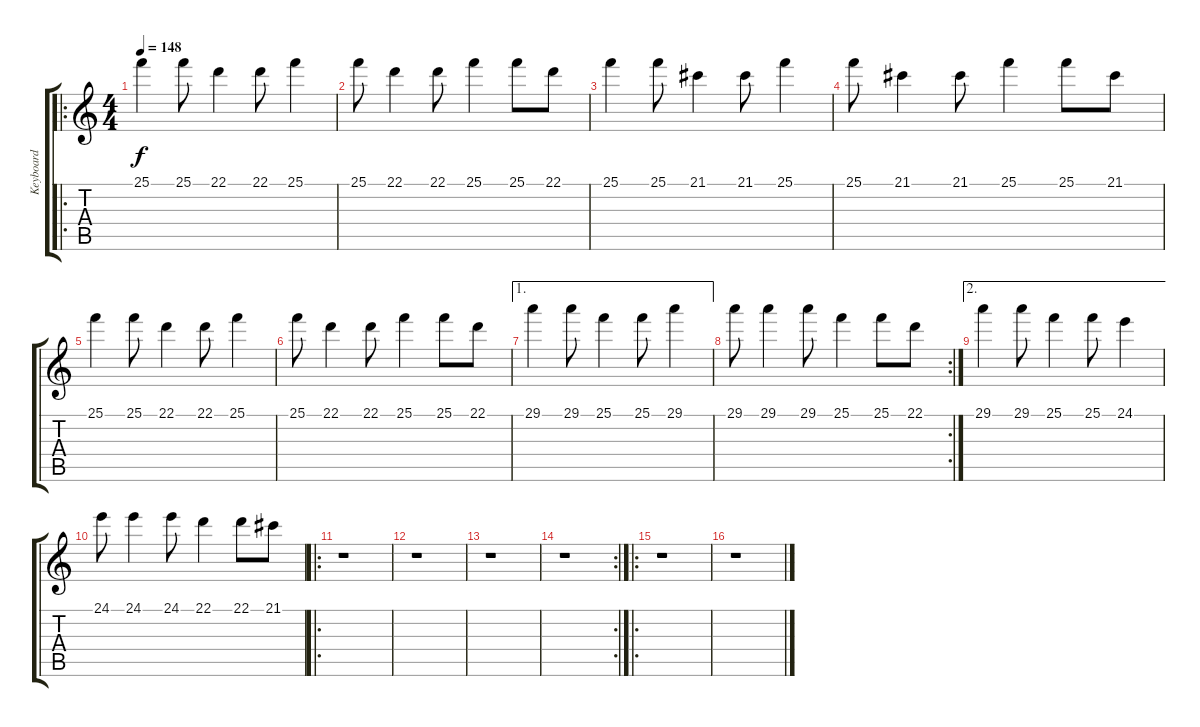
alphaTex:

\track ("Keyboard" "Keyboard") {instrument stringensemble1}
\staff {score tabs}
\tuning (E4 B3 G3 D3 A2 E2) {hide}
\ro
\ts (4 4)
\tempo 148
\clef g2
\ks c
25.1.4{dy f} 25.1.8 22.1.4 22.1.8 25.1.4 |
25.1.8 22.1.4 22.1.8 25.1.4 25.1.8 22.1.8 |
25.1.4 25.1.8 21.1.4 21.1.8 25.1.4 |
25.1.8 21.1.4 21.1.8 25.1.4 25.1.8 21.1.8 |
25.1.4 25.1.8 22.1.4 22.1.8 25.1.4 |
25.1.8 22.1.4 22.1.8 25.1.4 25.1.8 22.1.8 |
\ae 1
29.1.4 29.1.8 25.1.4 25.1.8 29.1.4 |
\rc 2
29.1.8 29.1.4 29.1.8 25.1.4 25.1.8 22.1.8 |
\ae 2
29.1.4 29.1.8 25.1.4 25.1.8 24.1.4 |
24.1.8 24.1.4 24.1.8 22.1.4 22.1.8 21.1.8 |
\ro
r.1 |
r.1 |
r.1 |
\rc 2
r.1 |
\ro
r.1 |
r.1
